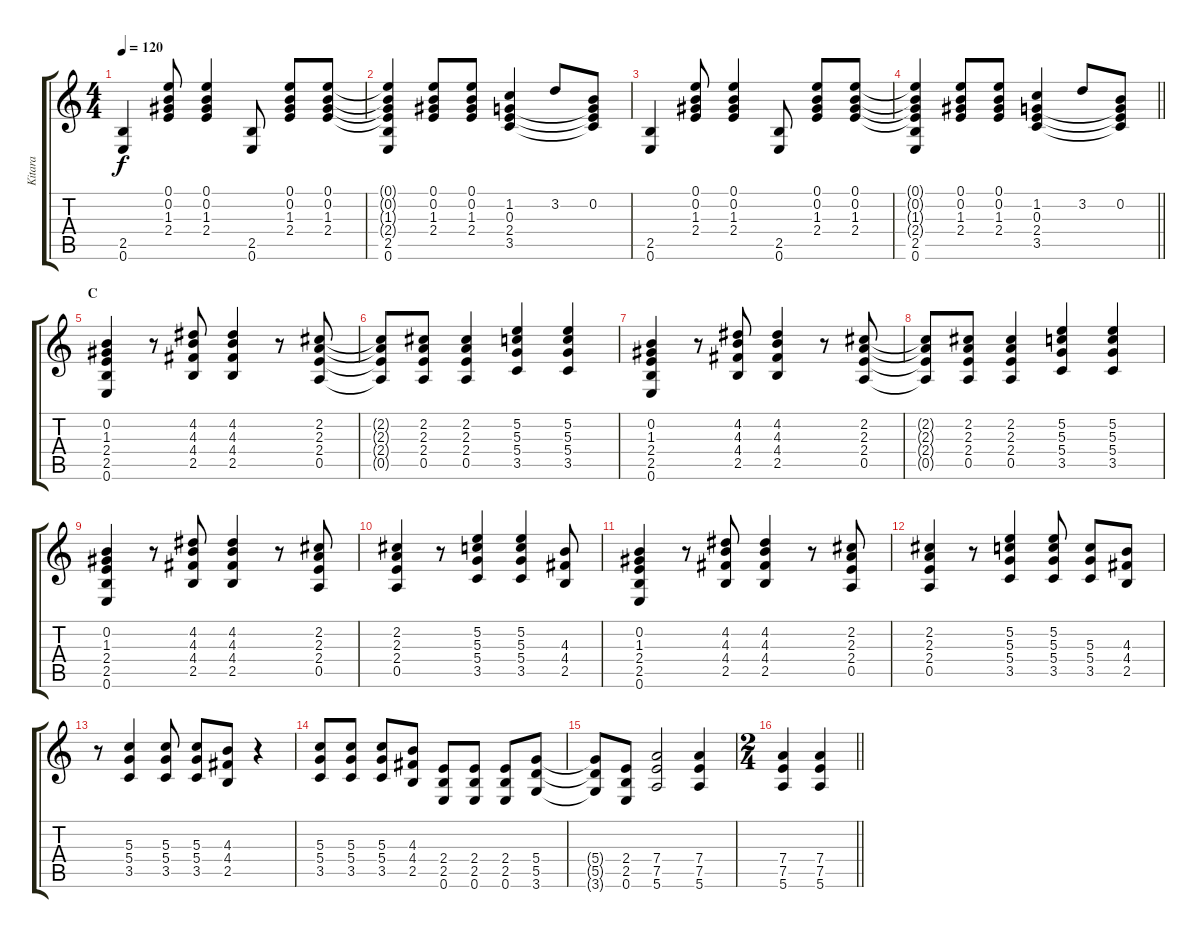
\track ("Kitara" "Kitara") {instrument acousticguitarsteel}
\staff {score tabs}
\tuning (E4 B3 G3 D3 A2 E2) {hide}
\ts (4 4)
\tempo 120
\clef g2
\ks c
(2.5 0.6).4{dy f} (0.1 0.2 1.3 2.4).8 (0.1 0.2 1.3 2.4).4 (2.5 0.6).8 (0.1 0.2 1.3 2.4).8 (0.1 0.2 1.3 2.4).8 |
(0.1{t} 0.2{t} 1.3{t} 2.4{t} 2.5 0.6).4 (0.1 0.2 1.3 2.4).8 (0.1 0.2 1.3 2.4).8 (1.2 0.3 2.4 3.5).4 3.2.8 (0.2 0.3{t} 2.4{t} 3.5{t}).8 |
(2.5 0.6).4 (0.1 0.2 1.3 2.4).8 (0.1 0.2 1.3 2.4).4 (2.5 0.6).8 (0.1 0.2 1.3 2.4).8 (0.1 0.2 1.3 2.4).8 |
\barLineRight lightlight
(0.1{t} 0.2{t} 1.3{t} 2.4{t} 2.5 0.6).4 (0.1 0.2 1.3 2.4).8 (0.1 0.2 1.3 2.4).8 (1.2 0.3 2.4 3.5).4 3.2.8 (0.2 0.3{t} 2.4{t} 3.5{t}).8 |
\section ("" "C")
(0.2 1.3 2.4 2.5 0.6).4 r.8 (4.2 4.3 4.4 2.5).8 (4.2 4.3 4.4 2.5).4 r.8 (2.2 2.3 2.4 0.5).8 |
(2.2{t} 2.3{t} 2.4{t} 0.5{t}).8 (2.2 2.3 2.4 0.5).8 (2.2 2.3 2.4 0.5).4 (5.2 5.3 5.4 3.5).4 (5.2 5.3 5.4 3.5).4 |
(0.2 1.3 2.4 2.5 0.6).4 r.8 (4.2 4.3 4.4 2.5).8 (4.2 4.3 4.4 2.5).4 r.8 (2.2 2.3 2.4 0.5).8 |
(2.2{t} 2.3{t} 2.4{t} 0.5{t}).8 (2.2 2.3 2.4 0.5).8 (2.2 2.3 2.4 0.5).4 (5.2 5.3 5.4 3.5).4 (5.2 5.3 5.4 3.5).4 |
(0.2 1.3 2.4 2.5 0.6).4 r.8 (4.2 4.3 4.4 2.5).8 (4.2 4.3 4.4 2.5).4 r.8 (2.2 2.3 2.4 0.5).8 |
(2.2 2.3 2.4 0.5).4 r.8 (5.2 5.3 5.4 3.5).4 (5.2 5.3 5.4 3.5).4 (4.3 4.4 2.5).8 |
(0.2 1.3 2.4 2.5 0.6).4 r.8 (4.2 4.3 4.4 2.5).8 (4.2 4.3 4.4 2.5).4 r.8 (2.2 2.3 2.4 0.5).8 |
(2.2 2.3 2.4 0.5).4 r.8 (5.2 5.3 5.4 3.5).4 (5.2 5.3 5.4 3.5).8 (5.3 5.4 3.5).8 (4.3 4.4 2.5).8 |
r.8 (5.3 5.4 3.5).4 (5.3 5.4 3.5).8 (5.3 5.4 3.5).8 (4.3 4.4 2.5).8 r.4 |
(5.3 5.4 3.5).8 (5.3 5.4 3.5).8 (5.3 5.4 3.5).8 (4.3 4.4 2.5).8 (2.4 2.5 0.6).8 (2.4 2.5 0.6).8 (2.4 2.5 0.6).8 (5.4 5.5 3.6).8 |
(5.4{t} 5.5{t} 3.6{t}).8 (2.4 2.5 0.6).8 (7.4 7.5 5.6).2 (7.4 7.5 5.6).4 |
\ts (2 4)
\barLineRight lightlight
(7.4 7.5 5.6).4 (7.4 7.5 5.6).4
